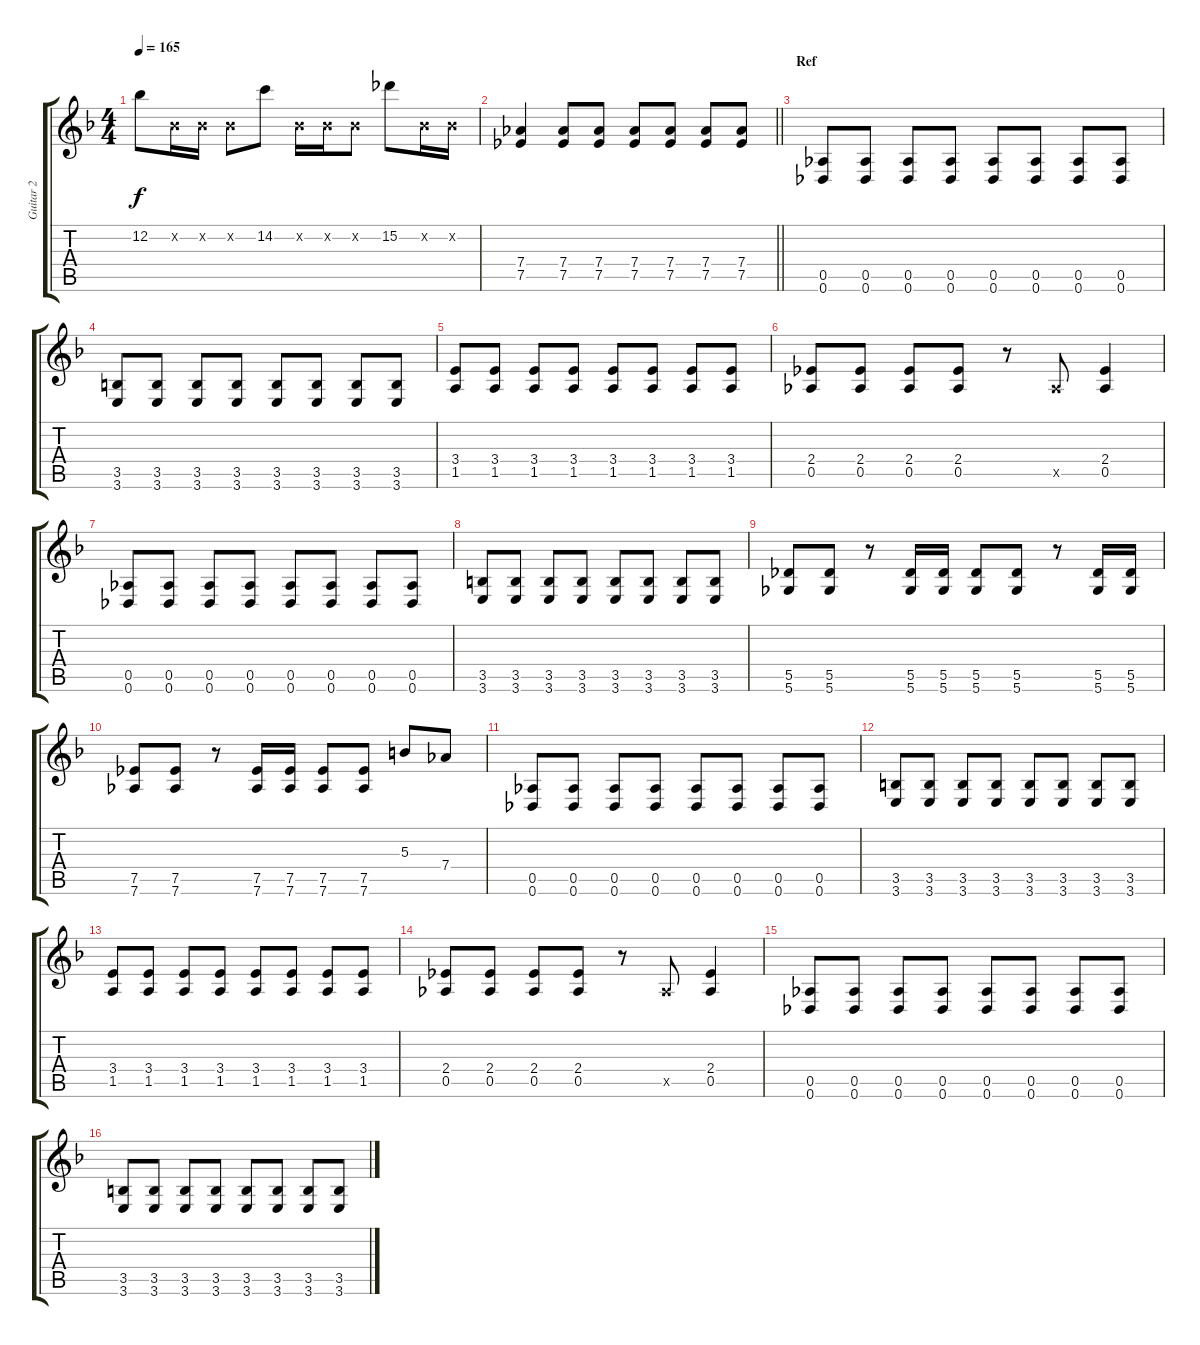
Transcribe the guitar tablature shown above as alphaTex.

\track ("Guitar 2" "Guitar 2") {instrument distortionguitar}
\staff {score tabs}
\tuning (Eb4 Bb3 Gb3 Db3 Ab2 Db2) {hide}
\ts (4 4)
\tempo 165
\clef g2
\ks f
12.2.8{dy f} 0.2{x}.16 0.2{x}.16 0.2{x}.8 14.2.8 0.2{x}.16 0.2{x}.16 0.2{x}.8 15.2.8 0.2{x}.16 0.2{x}.16 |
\barLineRight lightlight
(7.4 7.5).4 (7.4 7.5).8 (7.4 7.5).8 (7.4 7.5).8 (7.4 7.5).8 (7.4 7.5).8 (7.4 7.5).8 |
\section ("" "Ref")
(0.5 0.6).8 (0.5 0.6).8 (0.5 0.6).8 (0.5 0.6).8 (0.5 0.6).8 (0.5 0.6).8 (0.5 0.6).8 (0.5 0.6).8 |
(3.5 3.6).8 (3.5 3.6).8 (3.5 3.6).8 (3.5 3.6).8 (3.5 3.6).8 (3.5 3.6).8 (3.5 3.6).8 (3.5 3.6).8 |
(3.4 1.5).8 (3.4 1.5).8 (3.4 1.5).8 (3.4 1.5).8 (3.4 1.5).8 (3.4 1.5).8 (3.4 1.5).8 (3.4 1.5).8 |
(2.4 0.5).8 (2.4 0.5).8 (2.4 0.5).8 (2.4 0.5).8 r.8 0.5{x}.8 (2.4 0.5).4 |
(0.5 0.6).8 (0.5 0.6).8 (0.5 0.6).8 (0.5 0.6).8 (0.5 0.6).8 (0.5 0.6).8 (0.5 0.6).8 (0.5 0.6).8 |
(3.5 3.6).8 (3.5 3.6).8 (3.5 3.6).8 (3.5 3.6).8 (3.5 3.6).8 (3.5 3.6).8 (3.5 3.6).8 (3.5 3.6).8 |
(5.5 5.6).8 (5.5 5.6).8 r.8 (5.5 5.6).16 (5.5 5.6).16 (5.5 5.6).8 (5.5 5.6).8 r.8 (5.5 5.6).16 (5.5 5.6).16 |
(7.5 7.6).8 (7.5 7.6).8 r.8 (7.5 7.6).16 (7.5 7.6).16 (7.5 7.6).8 (7.5 7.6).8 5.3.8 7.4.8 |
(0.5 0.6).8 (0.5 0.6).8 (0.5 0.6).8 (0.5 0.6).8 (0.5 0.6).8 (0.5 0.6).8 (0.5 0.6).8 (0.5 0.6).8 |
(3.5 3.6).8 (3.5 3.6).8 (3.5 3.6).8 (3.5 3.6).8 (3.5 3.6).8 (3.5 3.6).8 (3.5 3.6).8 (3.5 3.6).8 |
(3.4 1.5).8 (3.4 1.5).8 (3.4 1.5).8 (3.4 1.5).8 (3.4 1.5).8 (3.4 1.5).8 (3.4 1.5).8 (3.4 1.5).8 |
(2.4 0.5).8 (2.4 0.5).8 (2.4 0.5).8 (2.4 0.5).8 r.8 0.5{x}.8 (2.4 0.5).4 |
(0.5 0.6).8 (0.5 0.6).8 (0.5 0.6).8 (0.5 0.6).8 (0.5 0.6).8 (0.5 0.6).8 (0.5 0.6).8 (0.5 0.6).8 |
(3.5 3.6).8 (3.5 3.6).8 (3.5 3.6).8 (3.5 3.6).8 (3.5 3.6).8 (3.5 3.6).8 (3.5 3.6).8 (3.5 3.6).8
